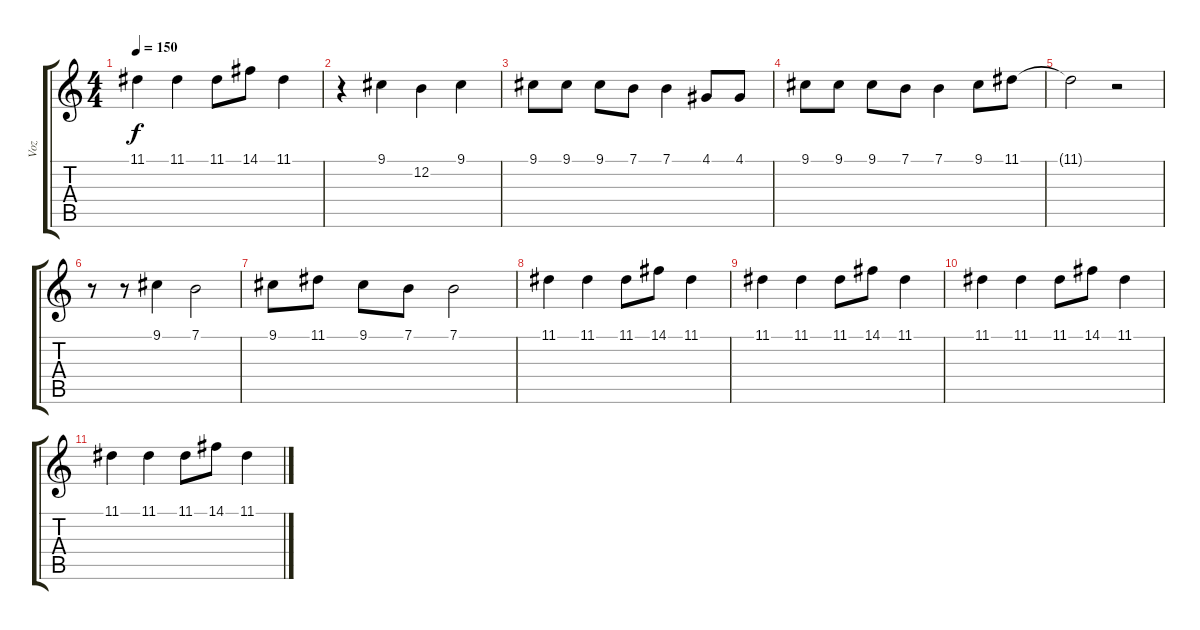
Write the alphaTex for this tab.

\track ("Voz" "Voz") {instrument lead2sawtooth}
\staff {score tabs}
\tuning (E4 B3 G3 D3 A2 E2) {hide}
\ts (4 4)
\tempo 150
\clef g2
\ks c
11.1.4{dy f} 11.1.4 11.1.8 14.1.8 11.1.4 |
r.4 9.1.4 12.2.4 9.1.4 |
9.1.8 9.1.8 9.1.8 7.1.8 7.1.4 4.1.8 4.1.8 |
9.1.8 9.1.8 9.1.8 7.1.8 7.1.4 9.1.8 11.1.8 |
11.1{t}.2 r.2 |
r.8 r.8 9.1.4 7.1.2 |
9.1.8 11.1.8 9.1.8 7.1.8 7.1.2 |
11.1.4 11.1.4 11.1.8 14.1.8 11.1.4 |
11.1.4 11.1.4 11.1.8 14.1.8 11.1.4 |
11.1.4 11.1.4 11.1.8 14.1.8 11.1.4 |
11.1.4 11.1.4 11.1.8 14.1.8 11.1.4
